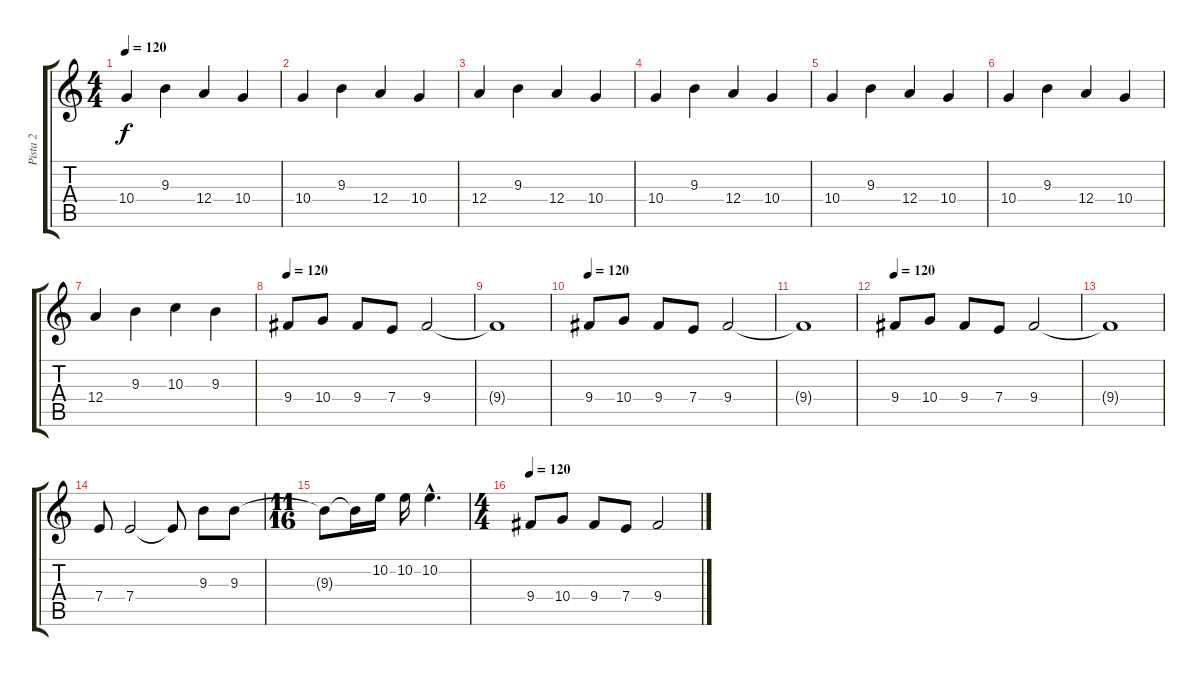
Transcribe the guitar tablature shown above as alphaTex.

\track ("Pista 2" "Pista 2") {instrument distortionguitar}
\staff {score tabs}
\tuning (B3 Gb3 D3 A2 E2 B1) {hide}
\ts (4 4)
\tempo 120
\clef g2
\ks c
10.4.4{dy f} 9.3.4 12.4.4 10.4.4 |
10.4.4 9.3.4 12.4.4 10.4.4 |
12.4.4 9.3.4 12.4.4 10.4.4 |
10.4.4 9.3.4 12.4.4 10.4.4 |
10.4.4 9.3.4 12.4.4 10.4.4 |
10.4.4 9.3.4 12.4.4 10.4.4 |
12.4.4 9.3.4 10.3.4 9.3.4 |
\tempo 120
9.4.8 10.4.8 9.4.8 7.4.8 9.4.2 |
9.4{t}.1 |
\tempo 120
9.4.8 10.4.8 9.4.8 7.4.8 9.4.2 |
9.4{t}.1 |
\tempo 120
9.4.8 10.4.8 9.4.8 7.4.8 9.4.2 |
9.4{t}.1 |
7.4.8 7.4.2 7.4{t}.8 9.3.8 9.3.8 |
\ts (11 16)
9.3{t}.8 9.3{t}.16 10.2.16 10.2.16 10.2{hac}.4{d} |
\ts (4 4)
\tempo 120
9.4.8 10.4.8 9.4.8 7.4.8 9.4.2
